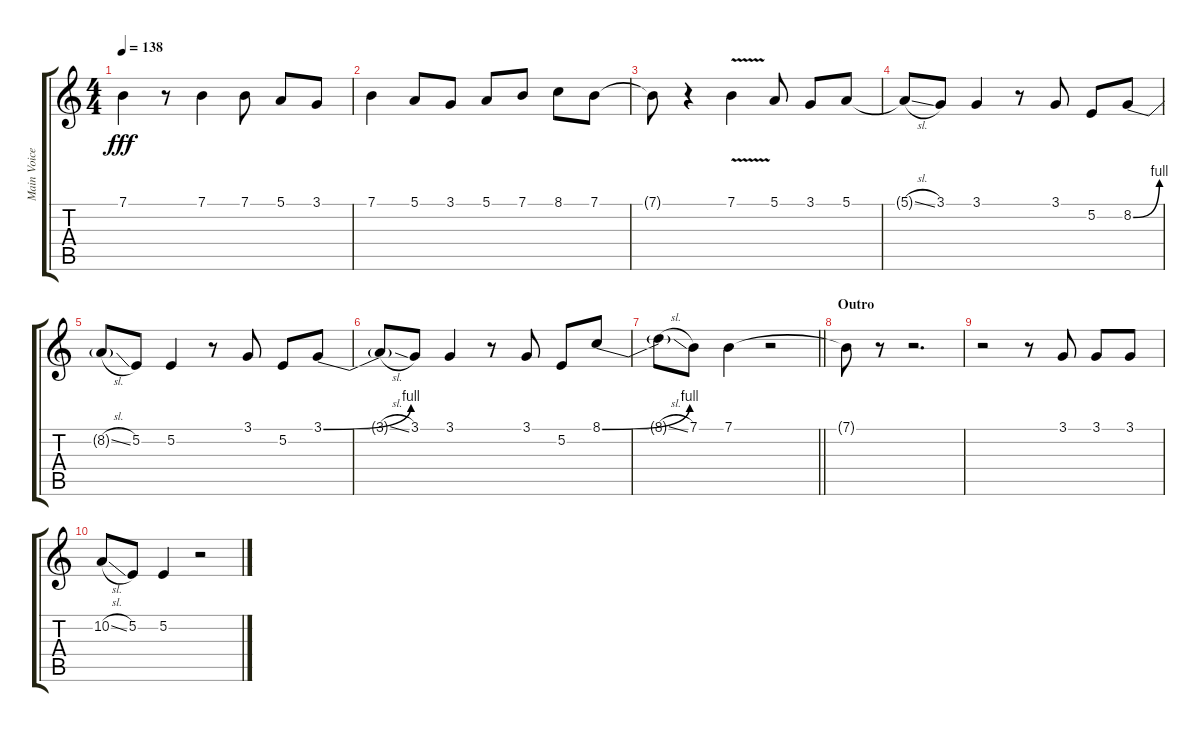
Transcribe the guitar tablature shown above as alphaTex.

\track ("Main Voice" "Main Voice") {instrument tenorsax}
\staff {score tabs}
\tuning (E4 B3 G3 D3 A2 D2) {hide}
\ts (4 4)
\tempo 138
\clef g2
\ks c
7.1.4{dy fff} r.8 7.1.4 7.1.8 5.1.8 3.1.8 |
7.1.4 5.1.8 3.1.8 5.1.8 7.1.8 8.1.8 7.1.8 |
7.1{t}.8 r.4 7.1{v}.4 5.1.8 3.1.8 5.1.8 |
5.1{sl t}.8 3.1.8 3.1.4 r.8 3.1.8 5.2.8 8.2{be (bend 0 0 60 4)}.8 |
8.2{sl t}.8 5.2.8 5.2.4 r.8 3.1.8 5.2.8 3.1{be (bend 0 0 60 4)}.8 |
3.1{sl t}.8 3.1.8 3.1.4 r.8 3.1.8 5.2.8 8.1{be (bend 0 0 60 4)}.8 |
\barLineRight lightlight
8.1{sl t}.8 7.1.8 7.1.4 r.2 |
\section ("" "Outro")
7.1{t}.8 r.8 r.2{d} |
r.2 r.8 3.1.8 3.1.8 3.1.8 |
10.2{sl}.8 5.2.8 5.2.4 r.2
